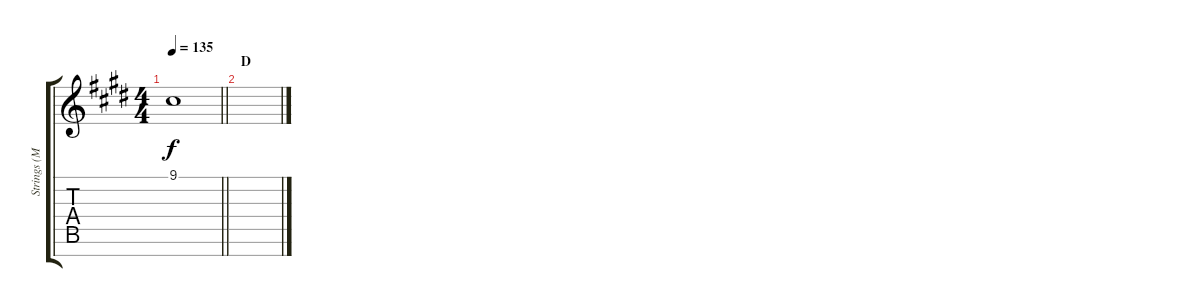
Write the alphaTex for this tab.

\track ("Strings (Melody)" "Strings (M") {instrument stringensemble1}
\staff {score tabs}
\tuning (E4 B3 G3 D3 A2 E2 B1) {hide}
\ts (4 4)
\tempo 135
\clef g2
\barLineRight lightlight
\ks e
9.1.1{dy f} |
\section ("" "D")
